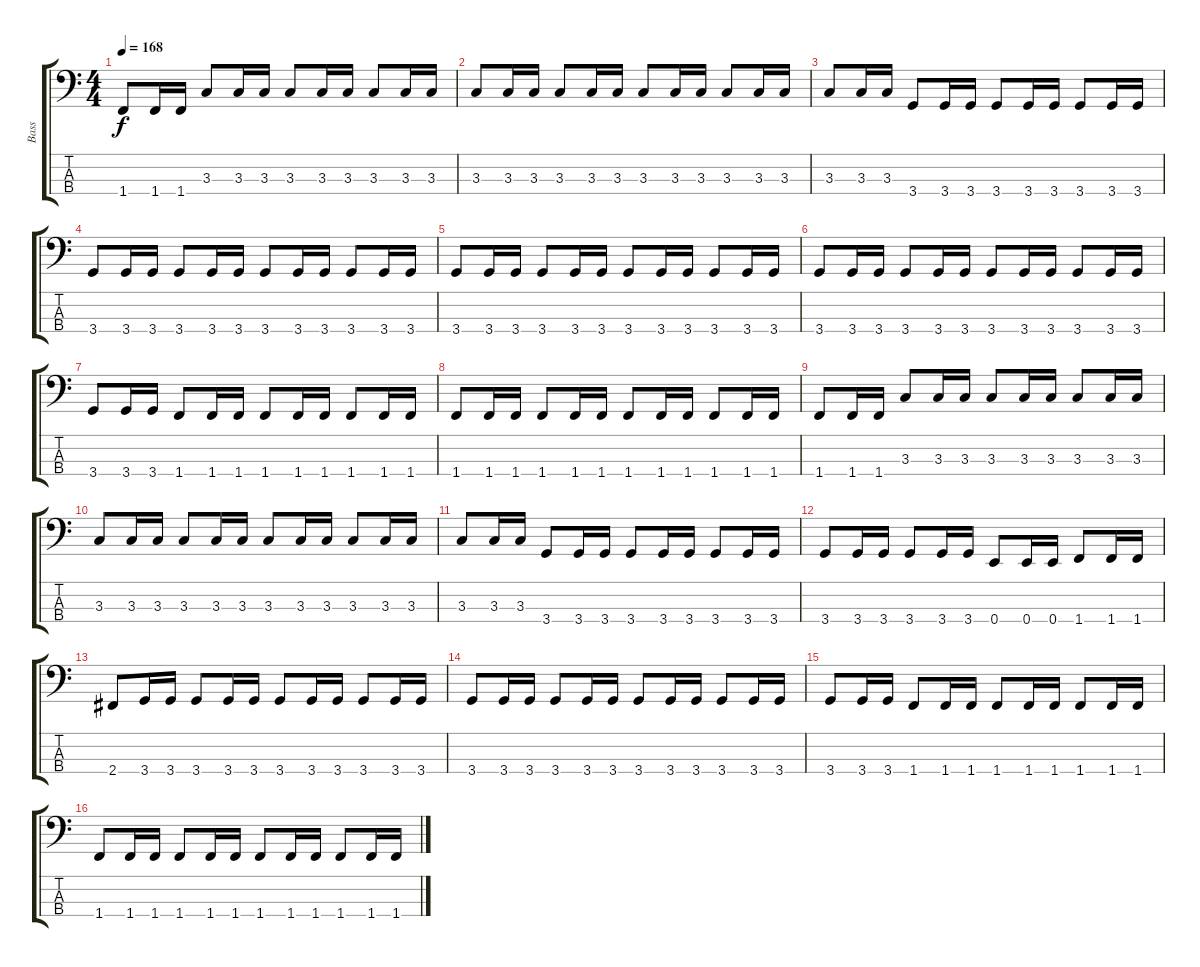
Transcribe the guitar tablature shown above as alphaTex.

\track ("Bass" "Bass") {instrument electricbassfinger}
\staff {score tabs}
\tuning (G2 D2 A1 E1) {hide}
\ts (4 4)
\tempo 168
\clef f4
\ks c
1.4.8{dy f} 1.4.16 1.4.16 3.3.8 3.3.16 3.3.16 3.3.8 3.3.16 3.3.16 3.3.8 3.3.16 3.3.16 |
3.3.8 3.3.16 3.3.16 3.3.8 3.3.16 3.3.16 3.3.8 3.3.16 3.3.16 3.3.8 3.3.16 3.3.16 |
3.3.8 3.3.16 3.3.16 3.4.8 3.4.16 3.4.16 3.4.8 3.4.16 3.4.16 3.4.8 3.4.16 3.4.16 |
3.4.8 3.4.16 3.4.16 3.4.8 3.4.16 3.4.16 3.4.8 3.4.16 3.4.16 3.4.8 3.4.16 3.4.16 |
3.4.8 3.4.16 3.4.16 3.4.8 3.4.16 3.4.16 3.4.8 3.4.16 3.4.16 3.4.8 3.4.16 3.4.16 |
3.4.8 3.4.16 3.4.16 3.4.8 3.4.16 3.4.16 3.4.8 3.4.16 3.4.16 3.4.8 3.4.16 3.4.16 |
3.4.8 3.4.16 3.4.16 1.4.8 1.4.16 1.4.16 1.4.8 1.4.16 1.4.16 1.4.8 1.4.16 1.4.16 |
1.4.8 1.4.16 1.4.16 1.4.8 1.4.16 1.4.16 1.4.8 1.4.16 1.4.16 1.4.8 1.4.16 1.4.16 |
1.4.8 1.4.16 1.4.16 3.3.8 3.3.16 3.3.16 3.3.8 3.3.16 3.3.16 3.3.8 3.3.16 3.3.16 |
3.3.8 3.3.16 3.3.16 3.3.8 3.3.16 3.3.16 3.3.8 3.3.16 3.3.16 3.3.8 3.3.16 3.3.16 |
3.3.8 3.3.16 3.3.16 3.4.8 3.4.16 3.4.16 3.4.8 3.4.16 3.4.16 3.4.8 3.4.16 3.4.16 |
3.4.8 3.4.16 3.4.16 3.4.8 3.4.16 3.4.16 0.4.8 0.4.16 0.4.16 1.4.8 1.4.16 1.4.16 |
2.4.8 3.4.16 3.4.16 3.4.8 3.4.16 3.4.16 3.4.8 3.4.16 3.4.16 3.4.8 3.4.16 3.4.16 |
3.4.8 3.4.16 3.4.16 3.4.8 3.4.16 3.4.16 3.4.8 3.4.16 3.4.16 3.4.8 3.4.16 3.4.16 |
3.4.8 3.4.16 3.4.16 1.4.8 1.4.16 1.4.16 1.4.8 1.4.16 1.4.16 1.4.8 1.4.16 1.4.16 |
1.4.8 1.4.16 1.4.16 1.4.8 1.4.16 1.4.16 1.4.8 1.4.16 1.4.16 1.4.8 1.4.16 1.4.16
